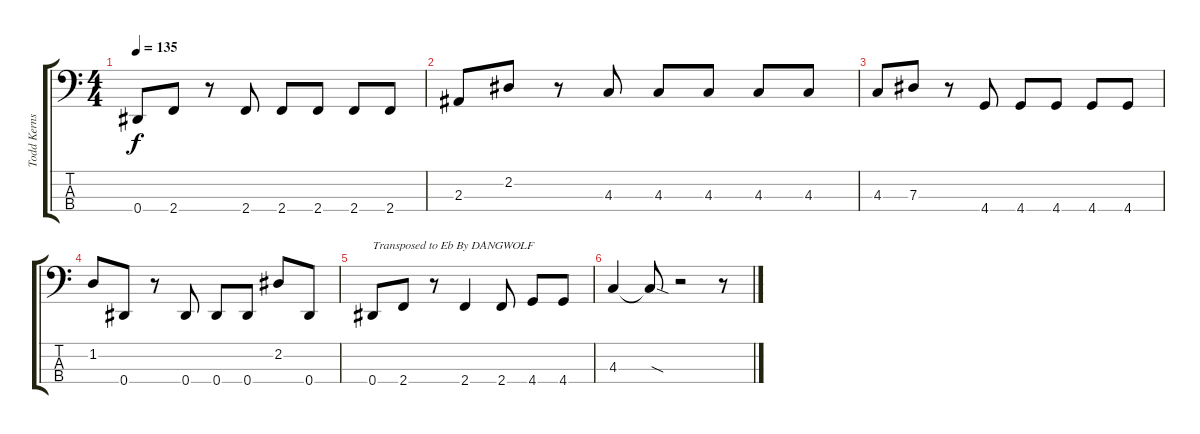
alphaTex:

\track ("Todd Kerns" "Todd Kerns") {instrument electricbassfinger}
\staff {score tabs}
\tuning (Gb2 Db2 Ab1 Eb1) {hide}
\ts (4 4)
\tempo 135
\clef f4
\ks c
0.4.8{dy f} 2.4.8 r.8 2.4.8 2.4.8 2.4.8 2.4.8 2.4.8 |
2.3.8 2.2.8 r.8 4.3.8 4.3.8 4.3.8 4.3.8 4.3.8 |
4.3.8 7.3.8 r.8 4.4.8 4.4.8 4.4.8 4.4.8 4.4.8 |
1.2.8 0.4.8 r.8 0.4.8 0.4.8 0.4.8 2.2.8 0.4.8 |
0.4.8{txt "Transposed to Eb By DANGWOLF"} 2.4.8 r.8 2.4.4 2.4.8 4.4.8 4.4.8 |
4.3.4 4.3{sod t}.8 r.2 r.8
